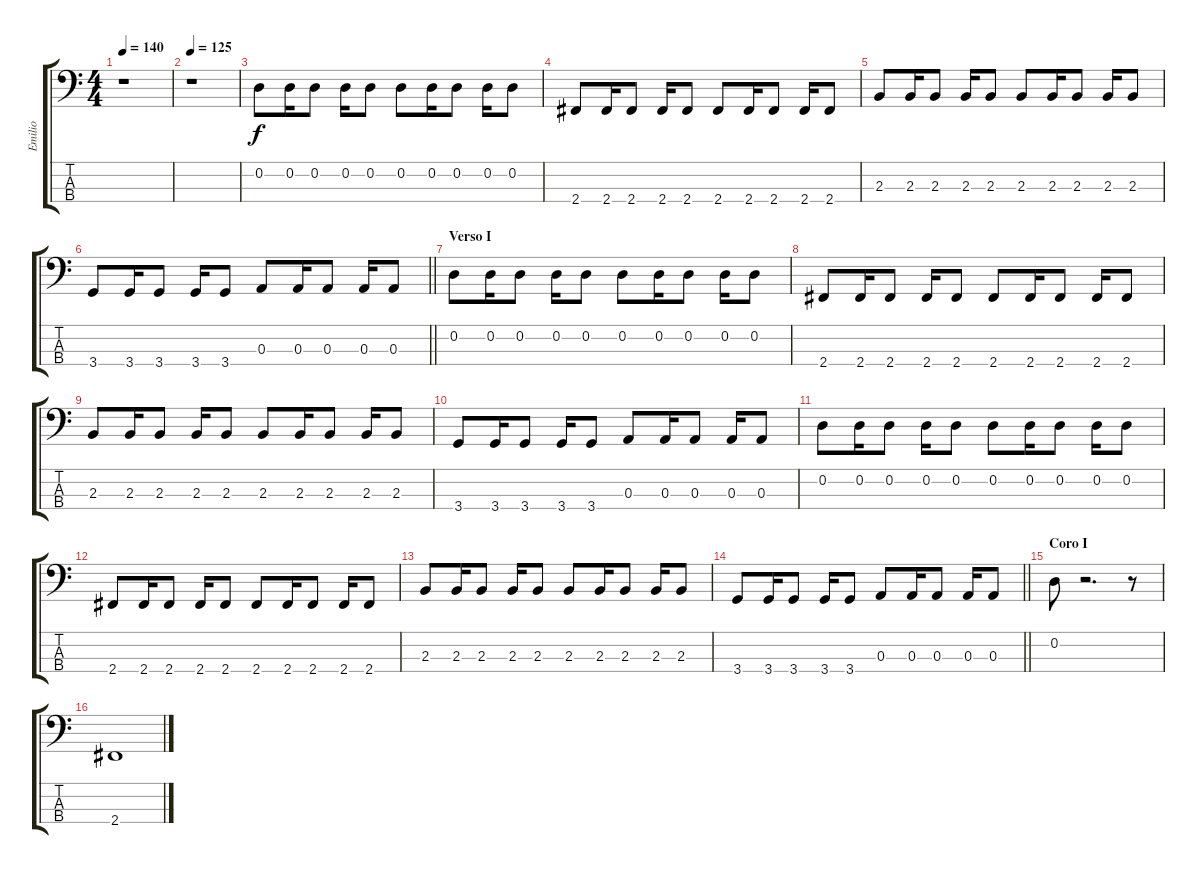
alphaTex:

\track ("Emilio" "Emilio") {instrument electricbasspick}
\staff {score tabs}
\tuning (G2 D2 A1 E1) {hide}
\ts (4 4)
\tempo 140
\clef f4
\ks c
r.1{dy f} |
\tempo 125
r.1 |
0.2.8 0.2.16 0.2.8 0.2.16 0.2.8 0.2.8 0.2.16 0.2.8 0.2.16 0.2.8 |
2.4.8 2.4.16 2.4.8 2.4.16 2.4.8 2.4.8 2.4.16 2.4.8 2.4.16 2.4.8 |
2.3.8 2.3.16 2.3.8 2.3.16 2.3.8 2.3.8 2.3.16 2.3.8 2.3.16 2.3.8 |
\barLineRight lightlight
3.4.8 3.4.16 3.4.8 3.4.16 3.4.8 0.3.8 0.3.16 0.3.8 0.3.16 0.3.8 |
\section ("" "Verso I")
0.2.8 0.2.16 0.2.8 0.2.16 0.2.8 0.2.8 0.2.16 0.2.8 0.2.16 0.2.8 |
2.4.8 2.4.16 2.4.8 2.4.16 2.4.8 2.4.8 2.4.16 2.4.8 2.4.16 2.4.8 |
2.3.8 2.3.16 2.3.8 2.3.16 2.3.8 2.3.8 2.3.16 2.3.8 2.3.16 2.3.8 |
3.4.8 3.4.16 3.4.8 3.4.16 3.4.8 0.3.8 0.3.16 0.3.8 0.3.16 0.3.8 |
0.2.8 0.2.16 0.2.8 0.2.16 0.2.8 0.2.8 0.2.16 0.2.8 0.2.16 0.2.8 |
2.4.8 2.4.16 2.4.8 2.4.16 2.4.8 2.4.8 2.4.16 2.4.8 2.4.16 2.4.8 |
2.3.8 2.3.16 2.3.8 2.3.16 2.3.8 2.3.8 2.3.16 2.3.8 2.3.16 2.3.8 |
\barLineRight lightlight
3.4.8 3.4.16 3.4.8 3.4.16 3.4.8 0.3.8 0.3.16 0.3.8 0.3.16 0.3.8 |
\section ("" "Coro I")
0.2.8 r.2{d} r.8 |
2.4.1
